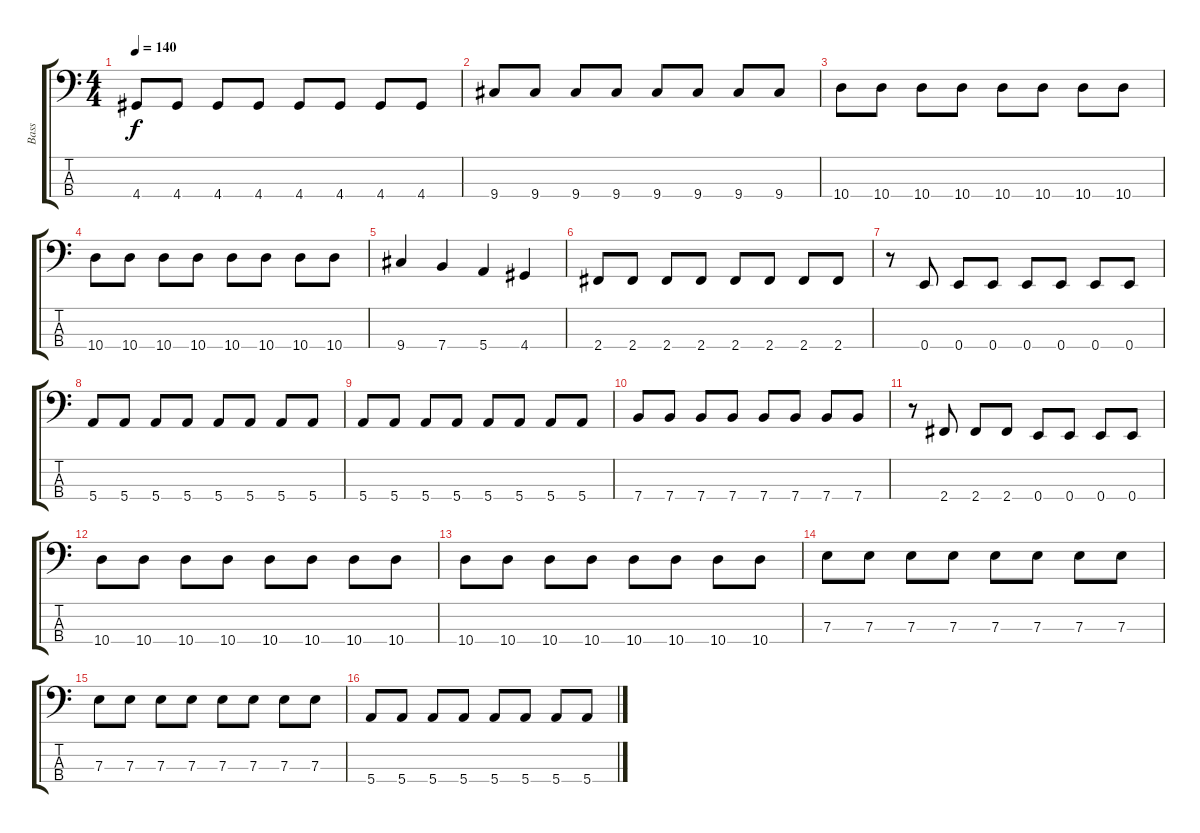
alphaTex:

\track ("Bass" "Bass") {instrument electricbassfinger}
\staff {score tabs}
\tuning (G2 D2 A1 E1) {hide}
\ts (4 4)
\tempo 140
\clef f4
\ks c
4.4.8{dy f} 4.4.8 4.4.8 4.4.8 4.4.8 4.4.8 4.4.8 4.4.8 |
9.4.8 9.4.8 9.4.8 9.4.8 9.4.8 9.4.8 9.4.8 9.4.8 |
10.4.8 10.4.8 10.4.8 10.4.8 10.4.8 10.4.8 10.4.8 10.4.8 |
10.4.8 10.4.8 10.4.8 10.4.8 10.4.8 10.4.8 10.4.8 10.4.8 |
9.4.4 7.4.4 5.4.4 4.4.4 |
2.4.8 2.4.8 2.4.8 2.4.8 2.4.8 2.4.8 2.4.8 2.4.8 |
r.8 0.4.8 0.4.8 0.4.8 0.4.8 0.4.8 0.4.8 0.4.8 |
5.4.8 5.4.8 5.4.8 5.4.8 5.4.8 5.4.8 5.4.8 5.4.8 |
5.4.8 5.4.8 5.4.8 5.4.8 5.4.8 5.4.8 5.4.8 5.4.8 |
7.4.8 7.4.8 7.4.8 7.4.8 7.4.8 7.4.8 7.4.8 7.4.8 |
r.8 2.4.8 2.4.8 2.4.8 0.4.8 0.4.8 0.4.8 0.4.8 |
10.4.8 10.4.8 10.4.8 10.4.8 10.4.8 10.4.8 10.4.8 10.4.8 |
10.4.8 10.4.8 10.4.8 10.4.8 10.4.8 10.4.8 10.4.8 10.4.8 |
7.3.8 7.3.8 7.3.8 7.3.8 7.3.8 7.3.8 7.3.8 7.3.8 |
7.3.8 7.3.8 7.3.8 7.3.8 7.3.8 7.3.8 7.3.8 7.3.8 |
5.4.8 5.4.8 5.4.8 5.4.8 5.4.8 5.4.8 5.4.8 5.4.8
